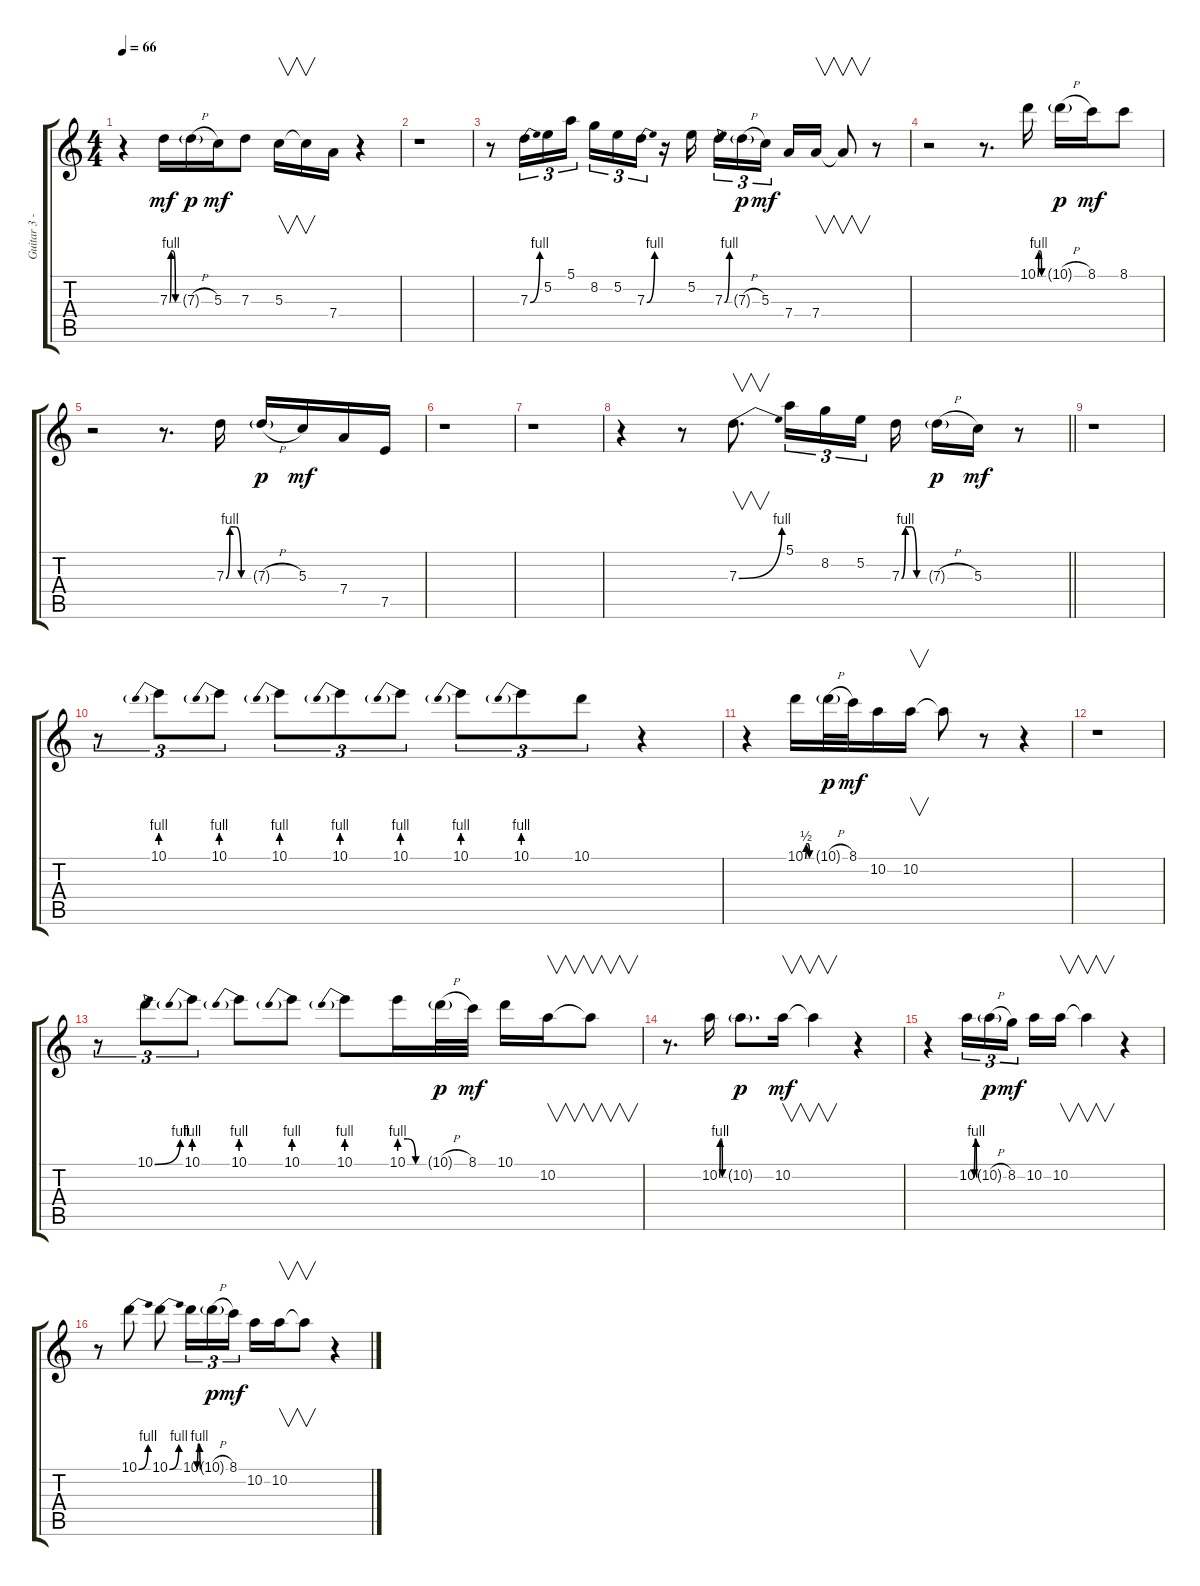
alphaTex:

\track ("Guitar 3 - Lead             (Julian 'Jun" "Guitar 3 -") {instrument electricguitarclean}
\staff {score tabs}
\tuning (E4 B3 G3 D3 A2 E2) {hide}
\ts (4 4)
\tempo 66
\clef g2
\ks c
r.4{dy mf} 7.3{be (custom 0 0 10 4 25 4 40 0 60 0)}.16 7.3{h g}.16{dy p} 5.3.16{dy mf} 7.3.8 5.3.16{v} 5.3{t}.16{v} 7.4.16 r.4 |
r.1 |
r.8 7.3{be (bend 0 0 60 4)}.16{tu (3 2)} 5.2.16{tu (3 2)} 5.1.16{tu (3 2)} 8.2.16{tu (3 2)} 5.2.16{tu (3 2)} 7.3{be (bend 0 0 60 4)}.16{tu (3 2)} r.16 5.2.16 7.3{be (bend 0 0 60 4)}.16{tu (3 2)} 7.3{h g}.16{tu (3 2) dy p} 5.3.16{tu (3 2) dy mf beam splitsecondary} 7.4.16 7.4.16{v} 7.4{t}.8{v} r.8 |
r.2 r.8{d} 10.1{be (custom 0 0 10 4 25 4 40 0 60 0)}.16 10.1{h g}.16{dy p} 8.1.16{dy mf} 8.1.8 |
r.2 r.8{d} 7.3{be (custom 0 0 10 4 25 4 40 0 60 0)}.16 7.3{h g}.16{dy p} 5.3.16{dy mf} 7.4.16 7.5.16 |
r.1 |
r.1 |
\barLineRight lightlight
r.4 r.8 7.3{be (bend 0 0 60 4)}.8{v d} 5.1.16{tu (3 2)} 8.2.16{tu (3 2)} 5.2.16{tu (3 2) beam splitsecondary} 7.3{be (custom 0 0 10 4 25 4 40 0 60 0)}.16 7.3{h g}.16{dy p} 5.3.16{dy mf} r.8 |
r.1 |
r.8{tu (3 2)} 10.1{be (prebend 0 4 60 4)}.8{tu (3 2)} 10.1{be (prebend 0 4 60 4)}.8{tu (3 2)} 10.1{be (prebend 0 4 60 4)}.8{tu (3 2)} 10.1{be (prebend 0 4 60 4)}.8{tu (3 2)} 10.1{be (prebend 0 4 60 4)}.8{tu (3 2)} 10.1{be (prebend 0 4 60 4)}.8{tu (3 2)} 10.1{be (prebend 0 4 60 4)}.8{tu (3 2)} 10.1.8{tu (3 2)} r.4 |
r.4 10.1{be (custom 0 0 10 2 25 2 40 0 60 0)}.16 10.1{h g}.32{dy p} 8.1.32{dy mf} 10.2.16 10.2.16{v} 10.2{t}.8 r.8 r.4 |
r.1 |
r.8{tu (3 2)} 10.1{be (bend 0 0 60 4)}.8{tu (3 2)} 10.1{be (prebend 0 4 60 4)}.8{tu (3 2)} 10.1{be (prebend 0 4 60 4)}.8 10.1{be (prebend 0 4 60 4)}.8 10.1{be (prebend 0 4 60 4)}.8 10.1{be (custom 0 4 20 4 40 0 60 0)}.16 10.1{h g}.32{dy p} 8.1.32{dy mf} 10.1.16 10.2.16{v} 10.2{t}.8{v} |
r.8{d} 10.2{be (custom 0 0 10 4 25 4 40 0 60 0)}.16 10.2{g}.8{d dy p} 10.2.16{v dy mf} 10.2{t}.4{v} r.4 |
r.4 10.2{be (custom 0 0 10 4 25 4 40 0 60 0)}.16{tu (3 2)} 10.2{h g}.16{tu (3 2) dy p} 8.2.16{tu (3 2) dy mf beam splitsecondary} 10.2.16 10.2.16{v} 10.2{t}.4{v} r.4 |
r.8 10.1{be (bend 0 0 60 4)}.8 10.1{be (bend 0 0 60 4)}.8 10.1{be (custom 0 0 10 4 25 4 40 0 60 0)}.16{tu (3 2)} 10.1{h g}.16{tu (3 2) dy p} 8.1.16{tu (3 2) dy mf} 10.2.16 10.2.16{v} 10.2{t}.8{v} r.4
